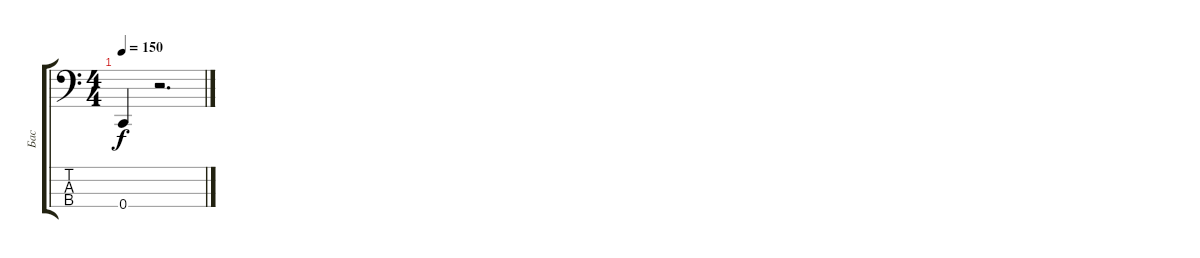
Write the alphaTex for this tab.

\track ("Бас" "Бас") {instrument electricbasspick}
\staff {score tabs}
\tuning (F2 C2 G1 C1) {hide}
\ts (4 4)
\tempo 150
\clef f4
\ks c
0.4.4{dy f} r.2{d}
